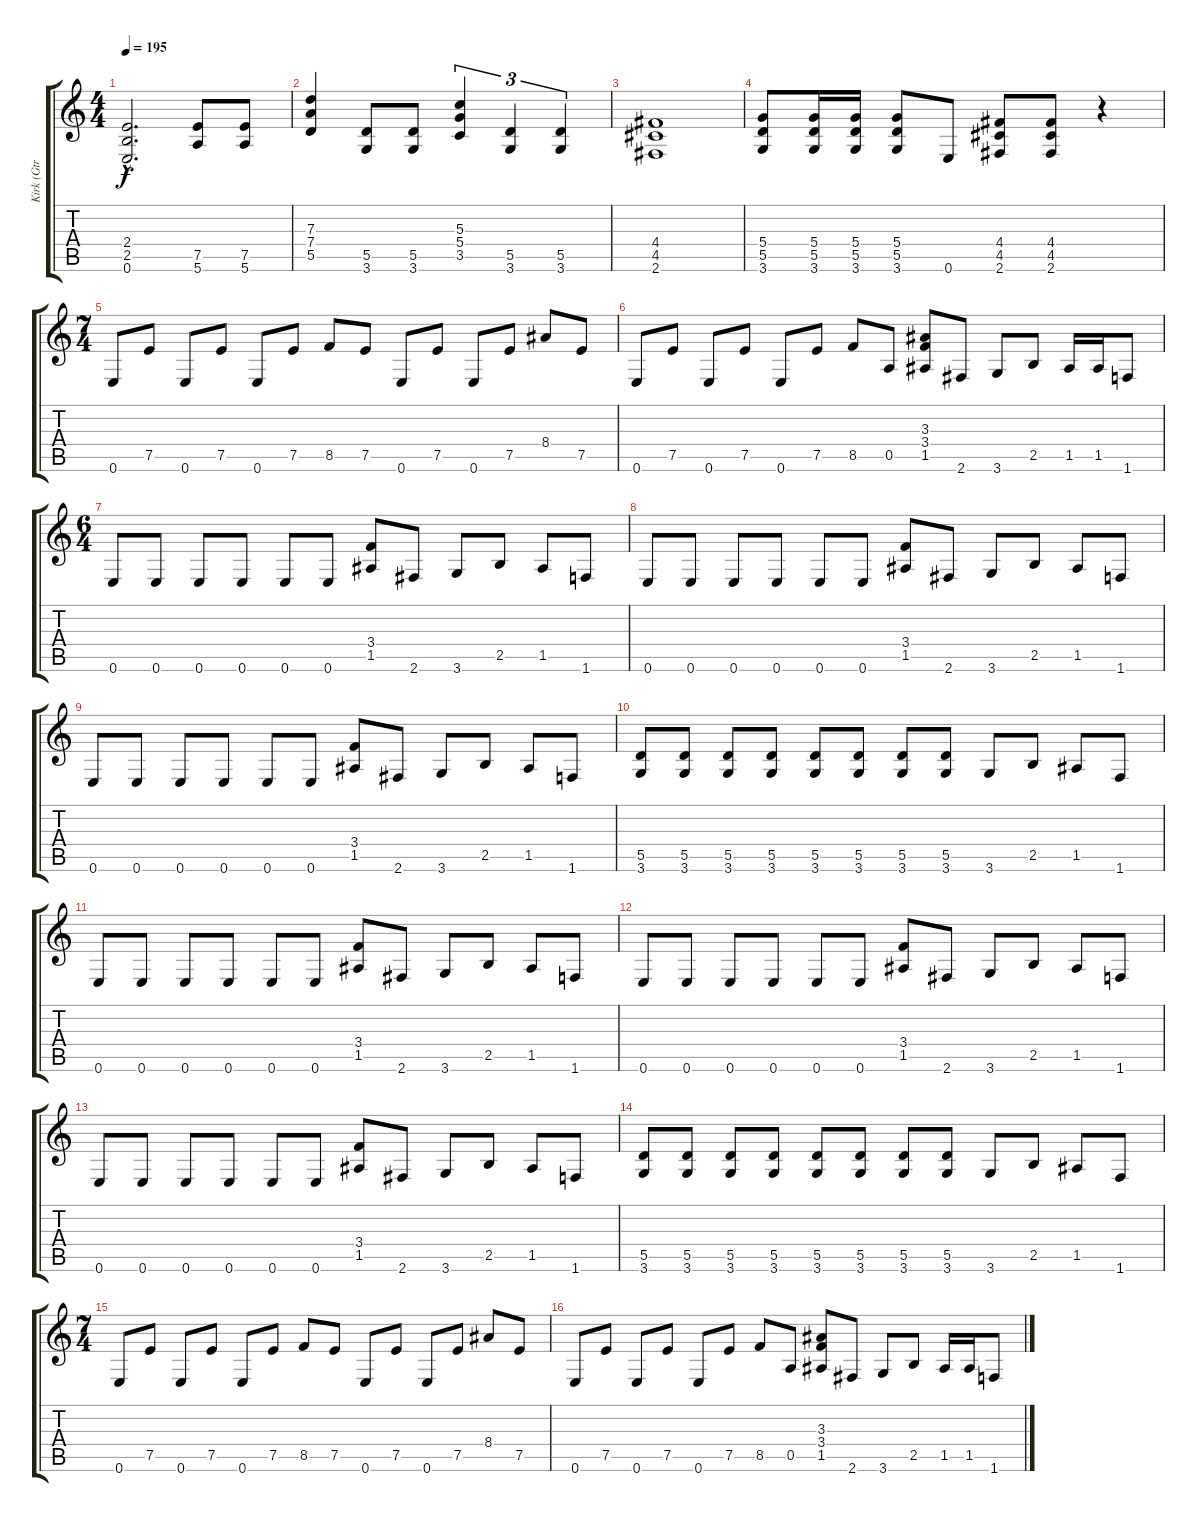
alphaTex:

\track ("Kirk (Gtr 3)" "Kirk (Gtr ") {instrument distortionguitar}
\staff {score tabs}
\tuning (E4 B3 G3 D3 A2 E2) {hide}
\ts (4 4)
\tempo 195
\clef g2
\ks c
(2.4{hac} 2.5{hac} 0.6{hac}).2{d dy f} (7.5 5.6).8 (7.5 5.6).8 |
(7.3 7.4 5.5).4 (5.5 3.6).8 (5.5 3.6).8 (5.3 5.4 3.5).4{tu (3 2)} (5.5 3.6).4{tu (3 2)} (5.5 3.6).4{tu (3 2)} |
(4.4 4.5 2.6).1 |
(5.4 5.5 3.6).8 (5.4 5.5 3.6).16 (5.4 5.5 3.6).16 (5.4 5.5 3.6).8 0.6.8 (4.4 4.5 2.6).8 (4.4 4.5 2.6).8 r.4 |
\ts (7 4)
0.6.8 7.5.8 0.6.8 7.5.8 0.6.8 7.5.8 8.5.8 7.5.8 0.6.8 7.5.8 0.6.8 7.5.8 8.4.8 7.5.8 |
0.6.8 7.5.8 0.6.8 7.5.8 0.6.8 7.5.8 8.5.8 0.5.8 (3.3 3.4 1.5).8 2.6.8 3.6.8 2.5.8 1.5.16 1.5.16 1.6.8 |
\ts (6 4)
0.6.8 0.6.8 0.6.8 0.6.8 0.6.8 0.6.8 (3.4 1.5).8 2.6.8 3.6.8 2.5.8 1.5.8 1.6.8 |
0.6.8 0.6.8 0.6.8 0.6.8 0.6.8 0.6.8 (3.4 1.5).8 2.6.8 3.6.8 2.5.8 1.5.8 1.6.8 |
0.6.8 0.6.8 0.6.8 0.6.8 0.6.8 0.6.8 (3.4 1.5).8 2.6.8 3.6.8 2.5.8 1.5.8 1.6.8 |
(5.5 3.6).8 (5.5 3.6).8 (5.5 3.6).8 (5.5 3.6).8 (5.5 3.6).8 (5.5 3.6).8 (5.5 3.6).8 (5.5 3.6).8 3.6.8 2.5.8 1.5.8 1.6.8 |
0.6.8 0.6.8 0.6.8 0.6.8 0.6.8 0.6.8 (3.4 1.5).8 2.6.8 3.6.8 2.5.8 1.5.8 1.6.8 |
0.6.8 0.6.8 0.6.8 0.6.8 0.6.8 0.6.8 (3.4 1.5).8 2.6.8 3.6.8 2.5.8 1.5.8 1.6.8 |
0.6.8 0.6.8 0.6.8 0.6.8 0.6.8 0.6.8 (3.4 1.5).8 2.6.8 3.6.8 2.5.8 1.5.8 1.6.8 |
(5.5 3.6).8 (5.5 3.6).8 (5.5 3.6).8 (5.5 3.6).8 (5.5 3.6).8 (5.5 3.6).8 (5.5 3.6).8 (5.5 3.6).8 3.6.8 2.5.8 1.5.8 1.6.8 |
\ts (7 4)
0.6.8 7.5.8 0.6.8 7.5.8 0.6.8 7.5.8 8.5.8 7.5.8 0.6.8 7.5.8 0.6.8 7.5.8 8.4.8 7.5.8 |
0.6.8 7.5.8 0.6.8 7.5.8 0.6.8 7.5.8 8.5.8 0.5.8 (3.3 3.4 1.5).8 2.6.8 3.6.8 2.5.8 1.5.16 1.5.16 1.6.8
